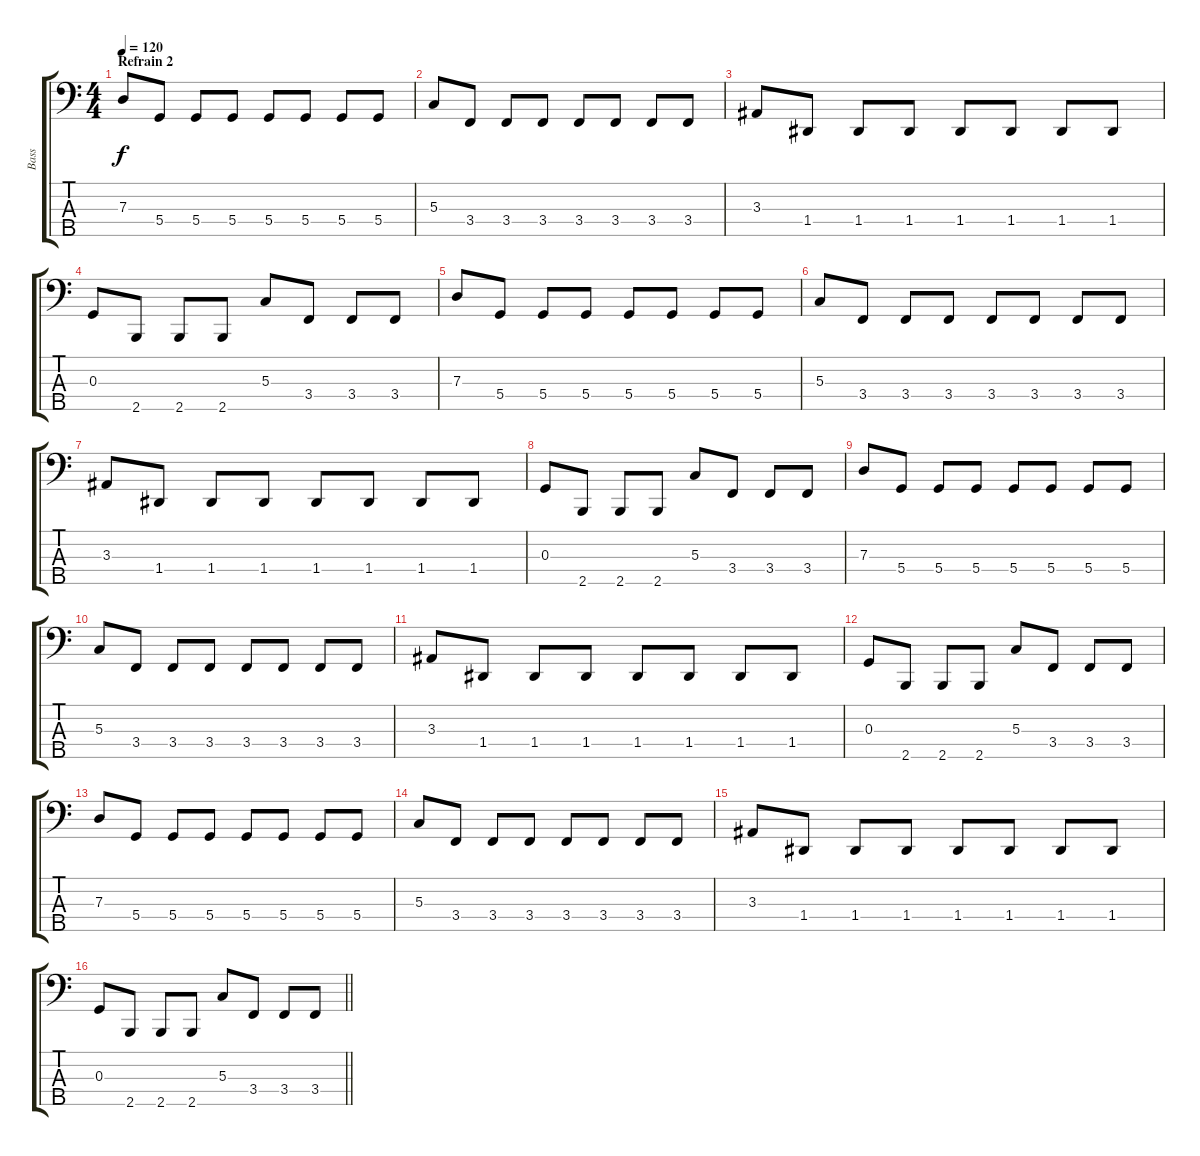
\track ("Bass" "Bass") {instrument electricbassfinger}
\staff {score tabs}
\tuning (F2 C2 G1 D1 A0) {hide}
\ts (4 4)
\section ("" "Refrain 2")
\tempo 120
\clef f4
\ks c
7.3.8{dy f} 5.4.8 5.4.8 5.4.8 5.4.8 5.4.8 5.4.8 5.4.8 |
5.3.8 3.4.8 3.4.8 3.4.8 3.4.8 3.4.8 3.4.8 3.4.8 |
3.3.8 1.4.8 1.4.8 1.4.8 1.4.8 1.4.8 1.4.8 1.4.8 |
0.3.8 2.5.8 2.5.8 2.5.8 5.3.8 3.4.8 3.4.8 3.4.8 |
7.3.8 5.4.8 5.4.8 5.4.8 5.4.8 5.4.8 5.4.8 5.4.8 |
5.3.8 3.4.8 3.4.8 3.4.8 3.4.8 3.4.8 3.4.8 3.4.8 |
3.3.8 1.4.8 1.4.8 1.4.8 1.4.8 1.4.8 1.4.8 1.4.8 |
0.3.8 2.5.8 2.5.8 2.5.8 5.3.8 3.4.8 3.4.8 3.4.8 |
7.3.8 5.4.8 5.4.8 5.4.8 5.4.8 5.4.8 5.4.8 5.4.8 |
5.3.8 3.4.8 3.4.8 3.4.8 3.4.8 3.4.8 3.4.8 3.4.8 |
3.3.8 1.4.8 1.4.8 1.4.8 1.4.8 1.4.8 1.4.8 1.4.8 |
0.3.8 2.5.8 2.5.8 2.5.8 5.3.8 3.4.8 3.4.8 3.4.8 |
7.3.8 5.4.8 5.4.8 5.4.8 5.4.8 5.4.8 5.4.8 5.4.8 |
5.3.8 3.4.8 3.4.8 3.4.8 3.4.8 3.4.8 3.4.8 3.4.8 |
3.3.8 1.4.8 1.4.8 1.4.8 1.4.8 1.4.8 1.4.8 1.4.8 |
\barLineRight lightlight
0.3.8 2.5.8 2.5.8 2.5.8 5.3.8 3.4.8 3.4.8 3.4.8
